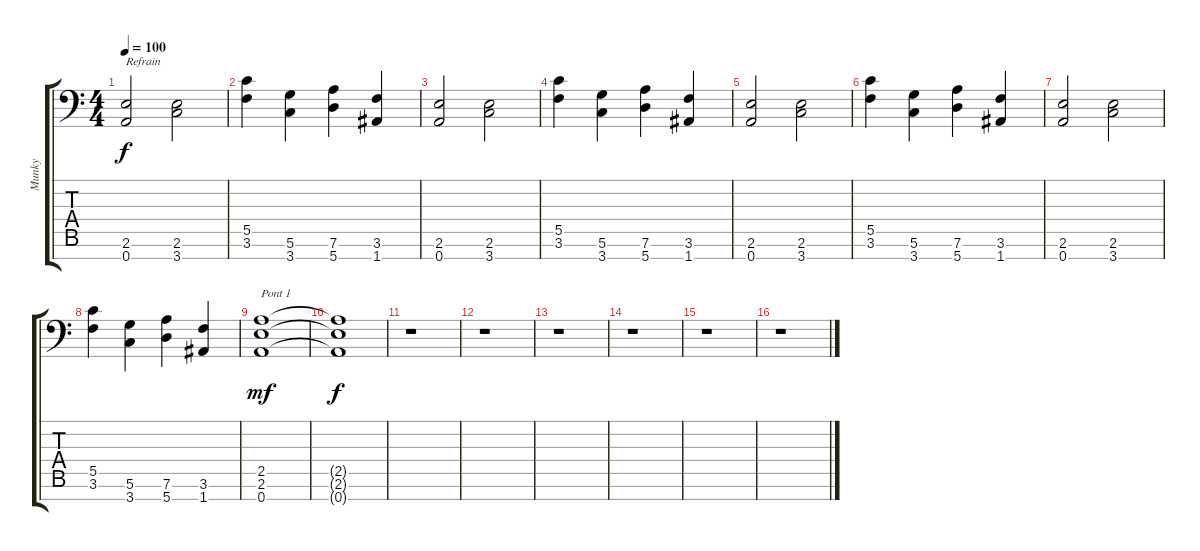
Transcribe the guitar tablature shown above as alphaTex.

\track ("Munky" "Munky") {instrument overdrivenguitar}
\staff {score tabs}
\tuning (D4 A3 F3 C3 G2 D2 A1) {hide}
\ts (4 4)
\tempo 100
\clef f4
\ks c
(2.6 0.7).2{txt "Refrain" dy f} (2.6 3.7).2 |
(5.5 3.6).4 (5.6 3.7).4 (7.6 5.7).4 (3.6 1.7).4 |
(2.6 0.7).2 (2.6 3.7).2 |
(5.5 3.6).4 (5.6 3.7).4 (7.6 5.7).4 (3.6 1.7).4 |
(2.6 0.7).2 (2.6 3.7).2 |
(5.5 3.6).4 (5.6 3.7).4 (7.6 5.7).4 (3.6 1.7).4 |
(2.6 0.7).2 (2.6 3.7).2 |
(5.5 3.6).4 (5.6 3.7).4 (7.6 5.7).4 (3.6 1.7).4 |
(2.5 2.6 0.7).1{txt "Pont 1" dy mf} |
(2.5{t} 2.6{t} 0.7{t}).1{dy f} |
r.1 |
r.1 |
r.1 |
r.1 |
r.1 |
r.1
